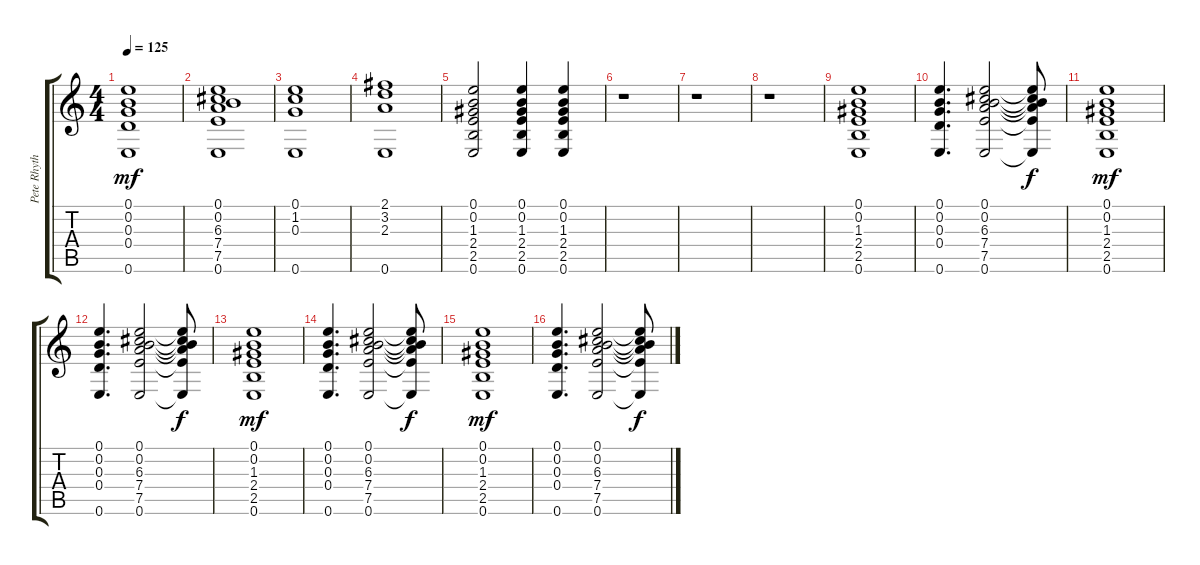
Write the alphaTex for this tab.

\track ("Pete Rhythm" "Pete Rhyth") {instrument acousticguitarsteel}
\staff {score tabs}
\tuning (E4 B3 G3 D3 A2 E2) {hide}
\ts (4 4)
\tempo 125
\clef g2
\ks c
(0.1 0.2 0.3 0.4 0.6).1{dy mf} |
(0.1 0.2 6.3 7.4 7.5 0.6).1 |
(0.1 1.2 0.3 0.6).1 |
(2.1 3.2 2.3 0.6).1 |
(0.1 0.2 1.3 2.4 2.5 0.6).2 (0.1 0.2 1.3 2.4 2.5 0.6).4 (0.1 0.2 1.3 2.4 2.5 0.6).4 |
r.1 |
r.1 |
r.1 |
(0.1 0.2 1.3 2.4 2.5 0.6).1 |
(0.1 0.2 0.3 0.4 0.6).4{d} (0.1 0.2 6.3 7.4 7.5 0.6).2 (0.1{t} 0.2{t} 6.3{t} 7.4{t} 7.5{t} 0.6{t}).8{dy f} |
(0.1 0.2 1.3 2.4 2.5 0.6).1{dy mf} |
(0.1 0.2 0.3 0.4 0.6).4{d} (0.1 0.2 6.3 7.4 7.5 0.6).2 (0.1{t} 0.2{t} 6.3{t} 7.4{t} 7.5{t} 0.6{t}).8{dy f} |
(0.1 0.2 1.3 2.4 2.5 0.6).1{dy mf} |
(0.1 0.2 0.3 0.4 0.6).4{d} (0.1 0.2 6.3 7.4 7.5 0.6).2 (0.1{t} 0.2{t} 6.3{t} 7.4{t} 7.5{t} 0.6{t}).8{dy f} |
(0.1 0.2 1.3 2.4 2.5 0.6).1{dy mf} |
(0.1 0.2 0.3 0.4 0.6).4{d} (0.1 0.2 6.3 7.4 7.5 0.6).2 (0.1{t} 0.2{t} 6.3{t} 7.4{t} 7.5{t} 0.6{t}).8{dy f}
